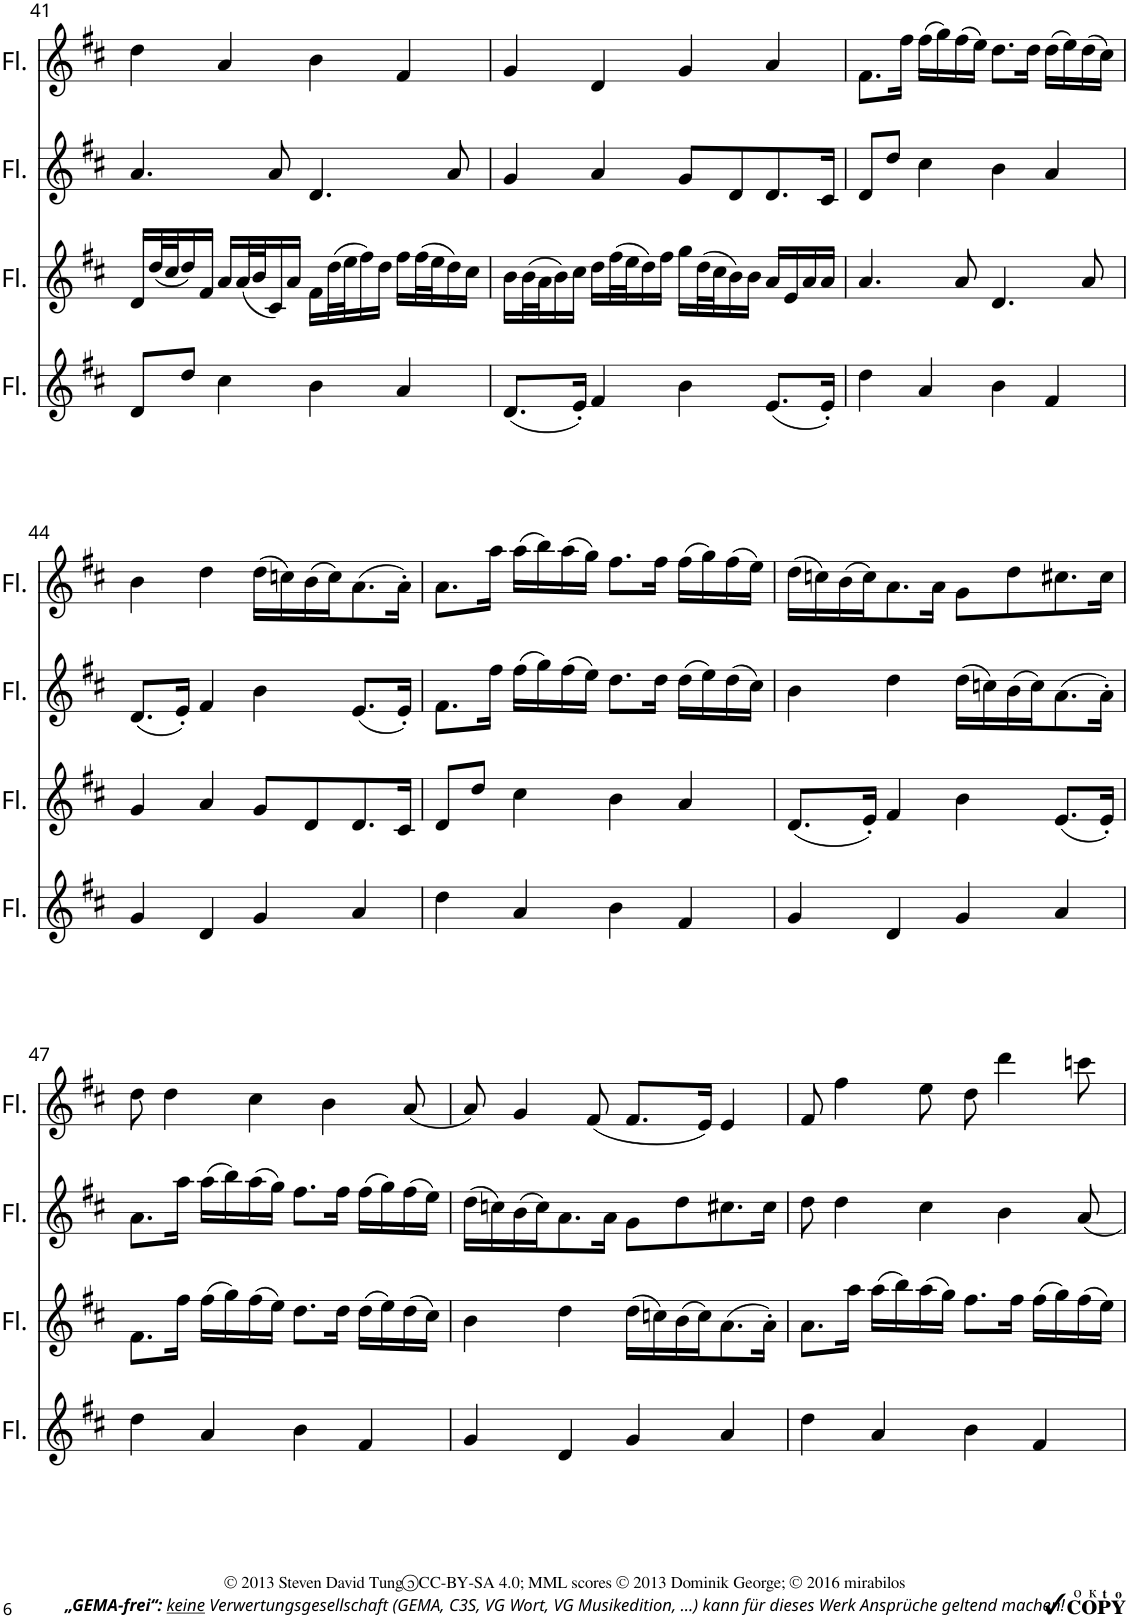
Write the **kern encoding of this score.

**kern	**kern	**kern	**kern
*part4	*part3	*part2	*part1
*staff4	*staff3	*staff2	*staff1
*I"Flöte	*I"Flöte	*I"Flöte	*I"Flöte
*I'Fl.	*I'Fl.	*I'Fl.	*I'Fl.
!!LO:PB:g=z
*clefG2	*clefG2	*clefG2	*clefG2
*k[f#c#]	*k[f#c#]	*k[f#c#]	*k[f#c#]
=41	=41	=41	=41
8d/L	16d/LL	4.a/	4dd\
.	(32dd/L	.	.
.	32cc#/J	.	.
8dd/J	16dd/)	.	.
.	16f#/JJ	.	.
4cc#\	16a/LL	.	4a/
.	(32a/L	.	.
.	32b/J	.	.
.	16c#/)	8a/	.
.	16a/JJ	.	.
4b\	16f#\LL	4.d/	4b\
.	(32dd\L	.	.
.	32ee\J	.	.
.	16ff#\)	.	.
.	16dd\JJ	.	.
4a/	16ff#\LL	.	4f#/
.	(32ff#\L	.	.
.	32ee\J	.	.
.	16dd\)	8a/	.
.	16cc#\JJ	.	.
=42	=42	=42	=42
(8.d/L	16b\LL	4g/	4g/
.	(32b\L	.	.
.	32a\J	.	.
.	16b\)	.	.
16e'/Jk)	16cc#\JJ	.	.
4f#/	16dd\LL	4a/	4d/
.	(32ff#\L	.	.
.	32ee\J	.	.
.	16dd\)	.	.
.	16ff#\JJ	.	.
4b\	16gg\LL	8g/L	4g/
.	(32dd\L	.	.
.	32cc#\J	.	.
.	16b\)	8d/	.
.	16b\JJ	.	.
(8.e/L	16a/LL	8.d/	4a/
.	16e/	.	.
.	16a/	.	.
16e'/Jk)	16a/JJ	16c#/Jk	.
=43	=43	=43	=43
4dd\	4.a/	8d/L	8.f#\L
.	.	8dd/J	.
.	.	.	16ff#\Jk
4a/	.	4cc#\	(16ff#\LL
.	.	.	16gg\)
.	8a/	.	(16ff#\
.	.	.	16ee\JJ)
4b\	4.d/	4b\	8.dd\L
.	.	.	16dd\Jk
4f#/	.	4a/	(16dd\LL
.	.	.	16ee\)
.	8a/	.	(16dd\
.	.	.	16cc#\JJ)
!!LO:LB:g=z
=44	=44	=44	=44
4g/	4g/	(8.d/L	4b\
.	.	16e'/Jk)	.
4d/	4a/	4f#/	4dd\
4g/	8g/L	4b\	(16dd\LL
.	.	.	16ccn\)
.	8d/	.	(16b\
.	.	.	16cc\J)
4a/	8.d/	(8.e/L	(8.a\
.	16c#/Jk	16e'/Jk)	16a'\Jk)
=45	=45	=45	=45
4dd\	8d/L	8.f#\L	8.a\L
.	8dd/J	.	.
.	.	16ff#\Jk	16aa\Jk
4a/	4cc#\	(16ff#\LL	(16aa\LL
.	.	16gg\)	16bb\)
.	.	(16ff#\	(16aa\
.	.	16ee\JJ)	16gg\JJ)
4b\	4b\	8.dd\L	8.ff#\L
.	.	16dd\Jk	16ff#\Jk
4f#/	4a/	(16dd\LL	(16ff#\LL
.	.	16ee\)	16gg\)
.	.	(16dd\	(16ff#\
.	.	16cc#\JJ)	16ee\JJ)
=46	=46	=46	=46
4g/	(8.d/L	4b\	(16dd\LL
.	.	.	16ccn\)
.	.	.	(16b\
.	16e'/Jk)	.	16cc\J)
4d/	4f#/	4dd\	8.a\
.	.	.	16a\Jk
4g/	4b\	(16dd\LL	8g\L
.	.	16ccn\)	.
.	.	(16b\	8dd\
.	.	16cc\J)	.
4a/	(8.e/L	(8.a\	8.cc#X\
.	16e'/Jk)	16a'\Jk)	16cc#\Jk
!!LO:LB:g=z
=47	=47	=47	=47
4dd\	8.f#\L	8.a\L	8dd\
.	.	.	4dd\
.	16ff#\Jk	16aa\Jk	.
4a/	(16ff#\LL	(16aa\LL	.
.	16gg\)	16bb\)	.
.	(16ff#\	(16aa\	4cc#\
.	16ee\JJ)	16gg\JJ)	.
4b\	8.dd\L	8.ff#\L	.
.	.	.	4b\
.	16dd\Jk	16ff#\Jk	.
4f#/	(16dd\LL	(16ff#\LL	.
.	16ee\)	16gg\)	.
.	(16dd\	(16ff#\	(8a/
.	16cc#\JJ)	16ee\JJ)	.
=48	=48	=48	=48
4g/	4b\	(16dd\LL	8a/)
.	.	16ccn\)	.
.	.	(16b\	4g/
.	.	16cc\J)	.
4d/	4dd\	8.a\	.
.	.	.	(8f#/
.	.	16a\Jk	.
4g/	(16dd\LL	8g\L	8.f#/L
.	16ccn\)	.	.
.	(16b\	8dd\	.
.	16cc\J)	.	16e/Jk)
4a/	(8.a\	8.cc#X\	4e/
.	16a'\Jk)	16cc#\Jk	.
=49	=49	=49	=49
4dd\	8.a\L	8dd\	8f#/
.	.	4dd\	4ff#\
.	16aa\Jk	.	.
4a/	(16aa\LL	.	.
.	16bb\)	.	.
.	(16aa\	4cc#\	8ee\
.	16gg\JJ)	.	.
4b\	8.ff#\L	.	8dd\
.	.	4b\	4ddd\
.	16ff#\Jk	.	.
4f#/	(16ff#\LL	.	.
.	16gg\)	.	.
.	(16ff#\	8a/	8cccn\
.	16ee\JJ)	.	.
=	=	=	=
*-	*-	*-	*-
